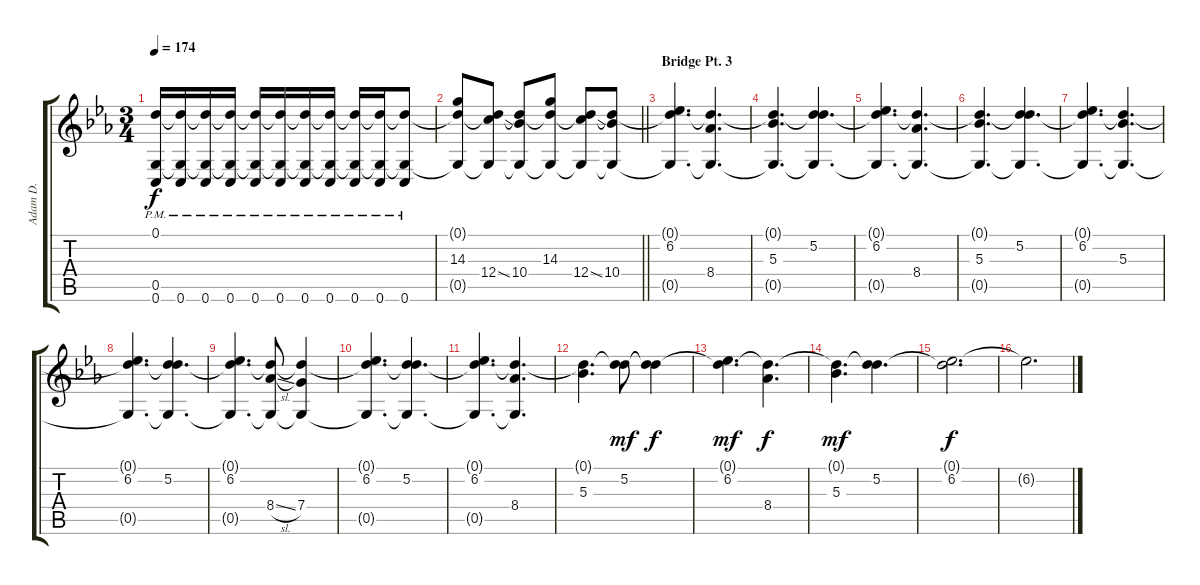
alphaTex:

\track ("Adam D." "Adam D.") {instrument distortionguitar}
\staff {score tabs}
\tuning (D4 A3 F3 C3 G2 C2) {hide}
\ts (3 4)
\tempo 174
\clef g2
\ks cminor
(0.1{t} 0.5{t} 0.6{pm}).16{dy f} (0.1{t} 0.5{t} 0.6{pm}).16 (0.1{t} 0.5{t} 0.6{pm}).16 (0.1{t} 0.5{t} 0.6{pm}).16 (0.1{t} 0.5{t} 0.6{pm}).16 (0.1{t} 0.5{t} 0.6{pm}).16 (0.1{t} 0.5{t} 0.6{pm}).16 (0.1{t} 0.5{t} 0.6{pm}).16 (0.1{t} 0.5{t} 0.6{pm}).16 (0.1{t} 0.5{t} 0.6{pm}).16 (0.1{t} 0.5{t} 0.6{pm}).8 |
\barLineRight lightlight
(0.1{t} 14.3 0.5{t}).8 (0.1{t} 12.4{ss} 0.5{t}).8 (0.1{t} 10.4 0.5{t}).8 (0.1{t} 14.3 0.5{t}).8 (0.1{t} 12.4{ss} 0.5{t}).8 (0.1{t} 10.4 0.5{t}).8 |
\section ("" "Bridge Pt. 3")
(0.1{t} 6.2 0.5{t}).4{d} (0.1{t} 8.4 0.5{t}).4{d} |
(0.1{t} 5.3 0.5{t}).4{d} (0.1{t} 5.2 0.5{t}).4{d} |
(0.1{t} 6.2 0.5{t}).4{d} (0.1{t} 8.4 0.5{t}).4{d} |
(0.1{t} 5.3 0.5{t}).4{d} (0.1{t} 5.2 0.5{t}).4{d} |
(0.1{t} 6.2 0.5{t}).4{d} (0.1{t} 5.3 0.5{t}).4{d} |
(0.1{t} 6.2 0.5{t}).4{d} (0.1{t} 5.2 0.5{t}).4{d} |
(0.1{t} 6.2 0.5{t}).4{d} (0.1{t} 8.4{sl} 0.5{t}).8 (0.1{t} 7.4 0.5{t}).4 |
(0.1{t} 6.2 0.5{t}).4{d} (0.1{t} 5.2 0.5{t}).4{d} |
(0.1{t} 6.2 0.5{t}).4{d} (0.1{t} 8.4 0.5{t}).4{d} |
(0.1{t} 5.3).4{d} (0.1{t} 5.2).8{dy mf} (0.1{t} 5.2{t}).4{dy f} |
(0.1{t} 6.2).4{d dy mf} (0.1{t} 8.4).4{d dy f} |
(0.1{t} 5.3).4{d dy mf} (0.1{t} 5.2).4{d} |
(0.1{t} 6.2).2{d dy f} |
6.2{t}.2{d}
